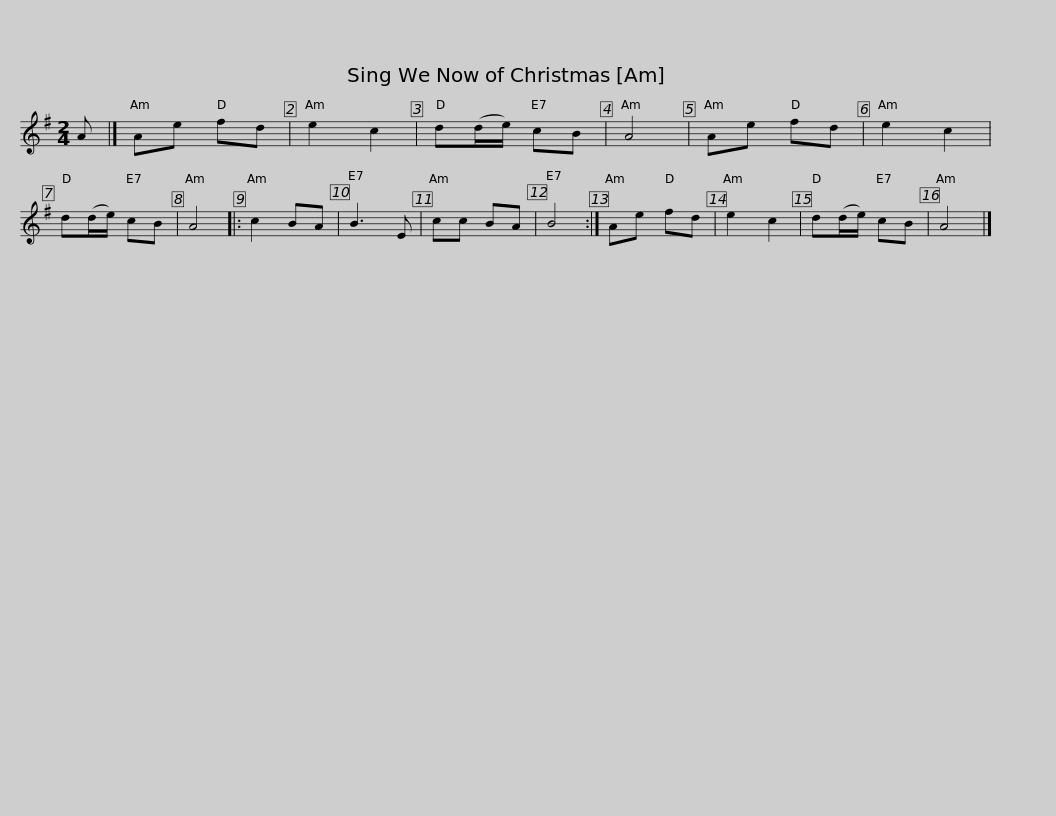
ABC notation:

X:1
L:1/8
M:2/4
I:linebreak $
K:G
V:1 treble
V:1
 A |] Ae fd | e2 c2 | d(d/e/) cB | A4 | %5
 Ae fd | e2 c2 | d(d/e/) cB | A4 |: c2 BA | %10
 B3 E | cc BA |$ B4 :| Ae fd | e2 c2 | %15
 d(d/e/) cB | A4 |] %17
